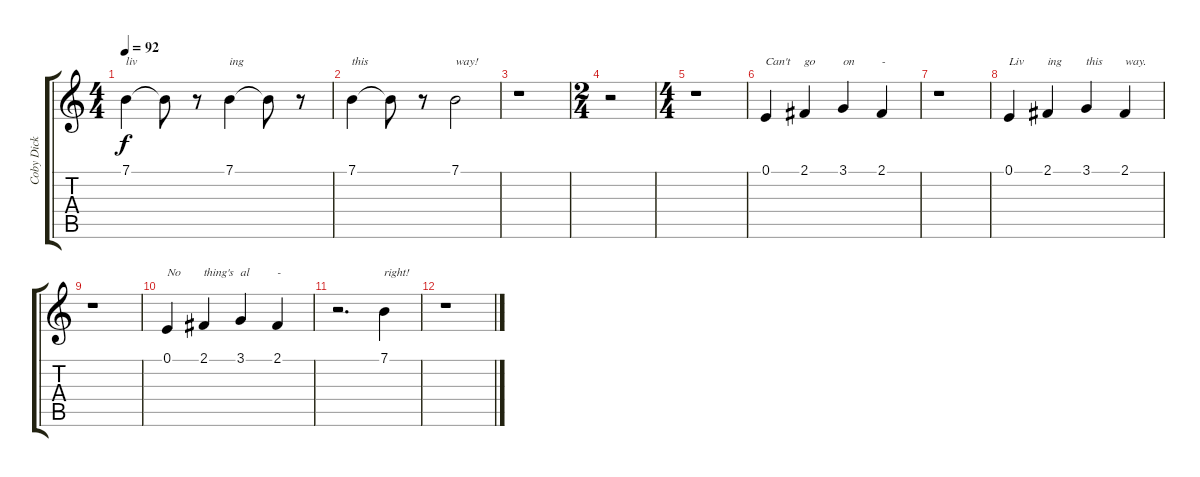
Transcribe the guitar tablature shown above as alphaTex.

\track ("Coby Dick" "Coby Dick") {instrument tenorsax}
\staff {score tabs}
\tuning (E4 B3 G3 D3 A2 D2) {hide}
\ts (4 4)
\tempo 92
\clef g2
\ks c
7.1.4{txt "liv" dy f} 7.1{t}.8 r.8 7.1.4{txt "ing"} 7.1{t}.8 r.8 |
7.1.4{txt "this"} 7.1{t}.8 r.8 7.1.2{txt "way!"} |
r.1 |
\ts (2 4)
r.2 |
\ts (4 4)
r.1 |
0.1.4{txt "Can't"} 2.1.4{txt "go"} 3.1.4{txt "on"} 2.1.4{txt "-"} |
r.1 |
0.1.4{txt "Liv"} 2.1.4{txt "ing"} 3.1.4{txt "this"} 2.1.4{txt "way."} |
r.1 |
0.1.4{txt "No"} 2.1.4{txt "thing's"} 3.1.4{txt "al"} 2.1.4{txt "-"} |
r.2{d} 7.1.4{txt "right!"} |
r.1
